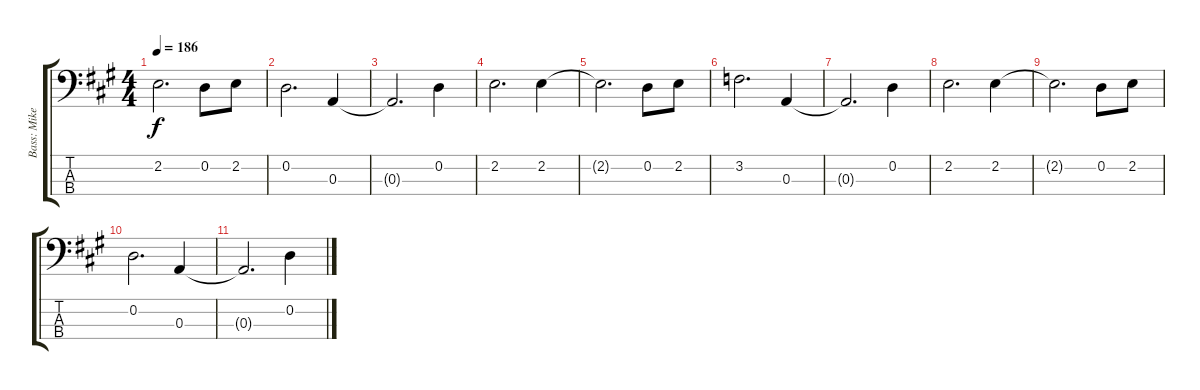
\track ("Bass: Mike" "Bass: Mike") {instrument electricbassfinger}
\staff {score tabs}
\tuning (G2 D2 A1 E1) {hide}
\ts (4 4)
\tempo 186
\clef f4
\ks a
2.2{t}.2{d dy f} 0.2.8 2.2.8 |
0.2.2{d} 0.3.4 |
0.3{t}.2{d} 0.2.4 |
2.2.2{d} 2.2.4 |
2.2{t}.2{d} 0.2.8 2.2.8 |
3.2.2{d} 0.3.4 |
0.3{t}.2{d} 0.2.4 |
2.2.2{d} 2.2.4 |
2.2{t}.2{d} 0.2.8 2.2.8 |
0.2.2{d} 0.3.4 |
0.3{t}.2{d} 0.2.4
